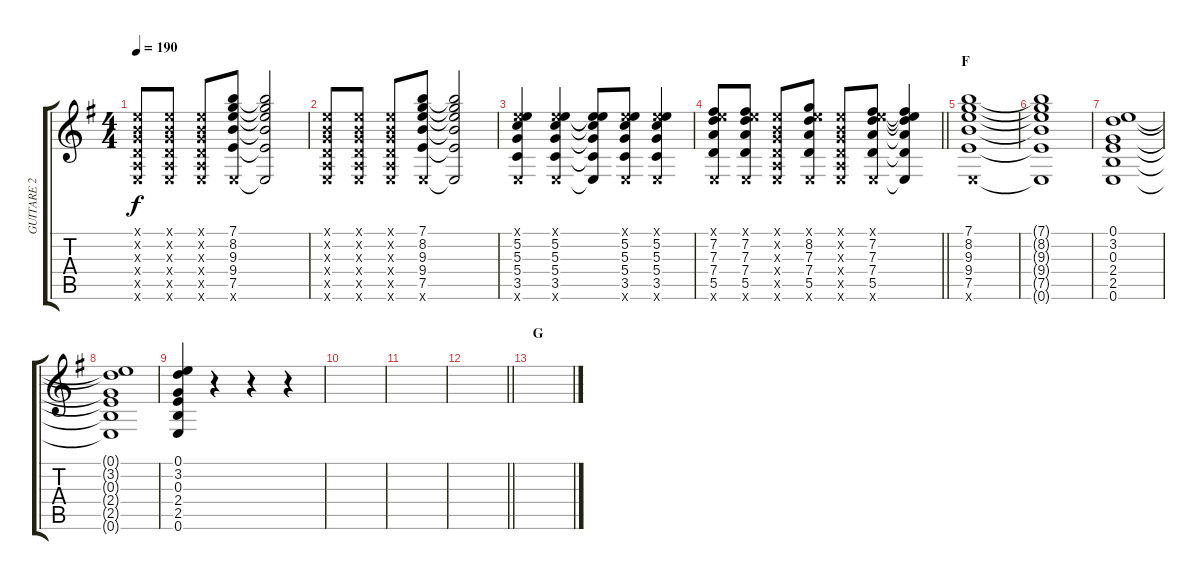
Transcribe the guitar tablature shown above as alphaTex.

\track ("GUITARE 2" "GUITARE 2") {instrument distortionguitar}
\staff {score tabs}
\tuning (E4 B3 G3 D3 A2 E2) {hide}
\ts (4 4)
\tempo 190
\clef g2
\ks g
(0.1{x} 0.2{x} 0.3{x} 0.4{x} 0.5{x} 0.6{x}).8{dy f} (0.1{x} 0.2{x} 0.3{x} 0.4{x} 0.5{x} 0.6{x}).8 (0.1{x} 0.2{x} 0.3{x} 0.4{x} 0.5{x} 0.6{x}).8 (7.1 8.2 9.3 9.4 7.5 0.6{x}).8 (7.1{t} 8.2{t} 9.3{t} 9.4{t} 7.5{t} 0.6{t}).2 |
(0.1{x} 0.2{x} 0.3{x} 0.4{x} 0.5{x} 0.6{x}).8 (0.1{x} 0.2{x} 0.3{x} 0.4{x} 0.5{x} 0.6{x}).8 (0.1{x} 0.2{x} 0.3{x} 0.4{x} 0.5{x} 0.6{x}).8 (7.1 8.2 9.3 9.4 7.5 0.6{x}).8 (7.1{t} 8.2{t} 9.3{t} 9.4{t} 7.5{t} 0.6{t}).2 |
(0.1{x} 5.2 5.3 5.4 3.5 0.6{x}).4 (0.1{x} 5.2 5.3 5.4 3.5 0.6{x}).4 (0.1{t} 5.2{t} 5.3{t} 5.4{t} 3.5{t} 0.6{t}).8 (0.1{x} 5.2 5.3 5.4 3.5 0.6{x}).8 (0.1{x} 5.2 5.3 5.4 3.5 0.6{x}).4 |
\barLineRight lightlight
(0.1{x} 7.2 7.3 7.4 5.5 0.6{x}).8 (0.1{x} 7.2 7.3 7.4 5.5 0.6{x}).8 (0.1{x} 0.2{x} 0.3{x} 0.4{x} 0.5{x} 0.6{x}).8 (0.1{x} 8.2 7.3 7.4 5.5 0.6{x}).8 (0.1{x} 0.2{x} 0.3{x} 0.4{x} 0.5{x} 0.6{x}).8 (0.1{x} 7.2 7.3 7.4 5.5 0.6{x}).8 (0.1{t} 7.2{t} 7.3{t} 7.4{t} 5.5{t} 0.6{t}).4 |
\section ("" "F")
(7.1 8.2 9.3 9.4 7.5 0.6{x}).1{volume 10} |
(7.1{t} 8.2{t} 9.3{t} 9.4{t} 7.5{t} 0.6{t}).1 |
(0.1 3.2 0.3 2.4 2.5 0.6).1 |
(0.1{t} 3.2{t} 0.3{t} 2.4{t} 2.5{t} 0.6{t}).1 |
(0.1 3.2 0.3 2.4 2.5 0.6).4 r.4 r.4 r.4 |
|
|
\barLineRight lightlight
|
\section ("" "G")
